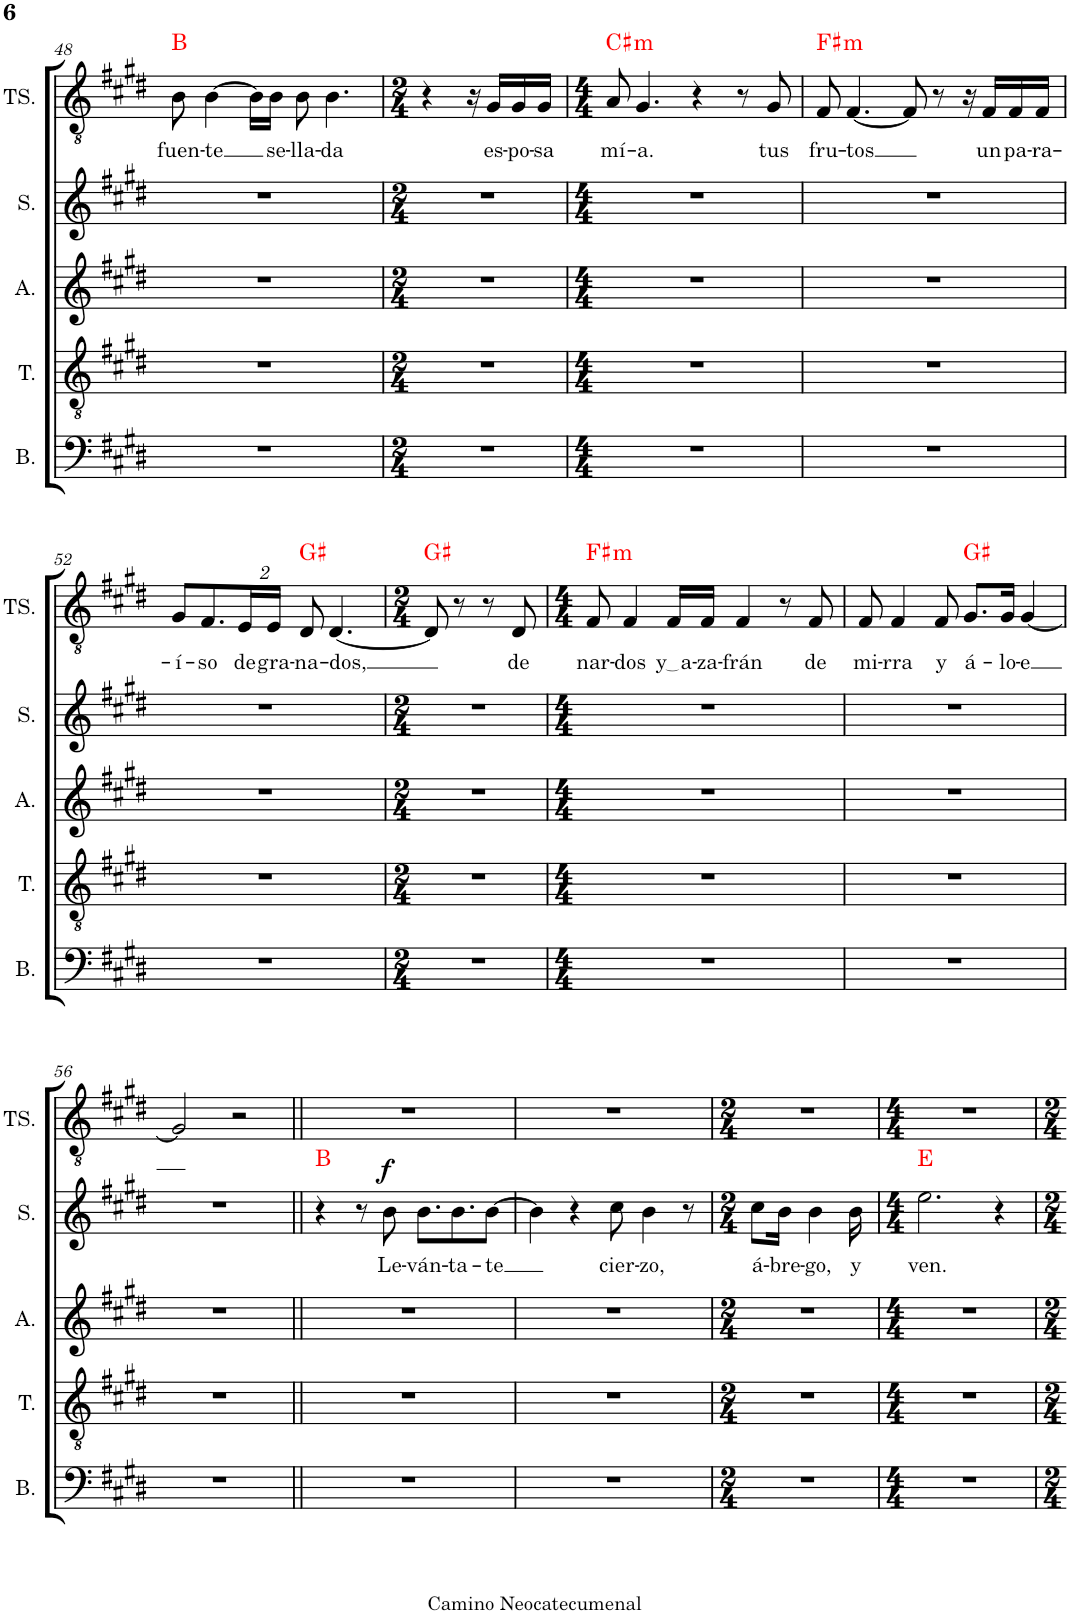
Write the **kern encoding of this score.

**kern	**harte	**kern	**kern	**kern	**kern	**text	**dynam	**harte	**kern	**text	**harte	**kern	**text	**harte
*part7	*part7	*part6	*part5	*part4	*part3	*part3	*part3	*part3	*part2	*part2	*part2	*part1	*part1	*part1
*staff7	*	*staff6	*staff5	*staff4	*staff3	*staff3	*staff3	*	*staff2	*staff2	*	*staff1	*staff1	*
*I"Guitarra clásica	*	*I"Bajo	*I"Tenor	*I"Alto	*I"Soprano	*	*	*	*I"Tenor	*	*	*I"Tenor Solista	*	*
*I'Guit.	*	*I'B.	*I'T.	*I'A.	*I'S.	*	*	*	*I'T.	*	*	*I'TS.	*	*
!!LO:PB:g=z
*clefGv2	*	*clefF4	*clefGv2	*clefG2	*clefG2	*	*	*	*clefGv2	*	*	*clefGv2	*	*
*k[f#c#g#d#]	*	*k[f#c#g#d#]	*k[f#c#g#d#]	*k[f#c#g#d#]	*k[f#c#g#d#]	*	*	*	*k[f#c#g#d#]	*	*	*k[f#c#g#d#]	*	*
*M4/4	*	*M4/4	*M4/4	*M4/4	*M4/4	*	*	*	*M4/4	*	*	*M4/4	*	*
=48	=48	=48	=48	=48	=48	=48	=48	=48	=48	=48	=48	=48	=48	=48
!	!	!	!	!	!	!	!	!	!	!	!	!	!LO:LY:b	!
8BB\ 8D#\ 8F#\ 8B\ 8d#\ 8b\L	.	1r	1r	1r	1r	.	.	.	8B	fuen-	B:maj	8B\	fuen-	B:maj
!	!	!	!	!	!	!	!	!	!	!	!	!	!LO:LY:b	!
8BB\ 8D#\ 8F#\ 8B\ 8d#\ 8b\J	.	.	.	.	.	.	.	.	[4B	-te	.	[4B\	-te	.
16BB\ 16D#\ 16F#\ 16B\ 16d#\ 16b\LL	.	.	.	.	.	.	.	.	.	.	.	.	.	.
16BB\ 16D#\ 16F#\ 16B\ 16d#\ 16b\J	.	.	.	.	.	.	.	.	.	.	.	.	.	.
16BB\ 16D#\ 16F#\ 16B\ 16d#\ 16b\L	.	.	.	.	.	.	.	.	16B\LL]	.	.	16B\LL]	.	.
!	!	!	!	!	!	!	!	!	!	!	!	!	!LO:LY:b	!
16BB\ 16D#\ 16F#\ 16B\ 16d#\ 16b\JJ	.	.	.	.	.	.	.	.	16B\JJ	se-	.	16B\JJ	se-	.
!	!	!	!	!	!	!	!	!	!	!	!	!	!LO:LY:b	!
8BB\ 8D#\ 8F#\ 8B\ 8d#\ 8b\L	.	.	.	.	.	.	.	.	8B	-lla-	.	8B\	-lla-	.
!	!	!	!	!	!	!	!	!	!	!	!	!	!LO:LY:b	!
8BB\ 8D#\ 8F#\ 8B\ 8d#\ 8b\J	.	.	.	.	.	.	.	.	4.B	-da	.	4.B\	-da	.
16BB\ 16D#\ 16F#\ 16B\ 16d#\ 16b\LL	.	.	.	.	.	.	.	.	.	.	.	.	.	.
16BB\ 16D#\ 16F#\ 16B\ 16d#\ 16b\J	.	.	.	.	.	.	.	.	.	.	.	.	.	.
16BB\ 16D#\ 16F#\ 16B\ 16d#\ 16b\L	.	.	.	.	.	.	.	.	.	.	.	.	.	.
16BB\ 16D#\ 16F#\ 16B\ 16d#\ 16b\JJ	.	.	.	.	.	.	.	.	.	.	.	.	.	.
=49	=49	=49	=49	=49	=49	=49	=49	=49	=49	=49	=49	=49	=49	=49
*M2/4	*	*M2/4	*M2/4	*M2/4	*M2/4	*	*	*	*M2/4	*	*	*M2/4	*	*
8BB\ 8D#\ 8F#\ 8B\ 8d#\ 8b\L	.	2r	2r	2r	2r	.	.	.	4r	.	.	4r	.	.
8BB\ 8D#\ 8F#\ 8B\ 8d#\ 8b\J	.	.	.	.	.	.	.	.	.	.	.	.	.	.
16BB\ 16D#\ 16F#\ 16B\ 16d#\ 16b\LL	.	.	.	.	.	.	.	.	16r	.	.	16r	.	.
!	!	!	!	!	!	!	!	!	!	!	!	!	!LO:LY:b	!
16BB\ 16D#\ 16F#\ 16B\ 16d#\ 16b\J	.	.	.	.	.	.	.	.	16G#/LL	es-	.	16G#/LL	es-	.
!	!	!	!	!	!	!	!	!	!	!	!	!	!LO:LY:b	!
16BB\ 16D#\ 16F#\ 16B\ 16d#\ 16b\L	.	.	.	.	.	.	.	.	16G#/	-po-	.	16G#/	-po-	.
!	!	!	!	!	!	!	!	!	!	!	!	!	!LO:LY:b	!
16BB\ 16D#\ 16F#\ 16B\ 16d#\ 16b\JJ	.	.	.	.	.	.	.	.	16G#/JJ	-sa	.	16G#/JJ	-sa	.
=50	=50	=50	=50	=50	=50	=50	=50	=50	=50	=50	=50	=50	=50	=50
*M4/4	*	*M4/4	*M4/4	*M4/4	*M4/4	*	*	*	*M4/4	*	*	*M4/4	*	*
!	!	!	!	!	!	!	!	!	!	!	!LO:H:kt=m	!	!LO:LY:b	!LO:H:kt=m
8C#/ 8G#/ 8c#/ 8e/ 8g#/L	.	1r	1r	1r	1r	.	.	.	8A	mí-	C#:min	8A/	mí-	C#:min
!	!	!	!	!	!	!	!	!	!	!	!	!	!LO:LY:b	!
8C#/ 8G#/ 8c#/ 8e/ 8g#/J	.	.	.	.	.	.	.	.	4.G#	-a.	.	4.G#/	-a.	.
16C#/ 16G#/ 16c#/ 16e/ 16g#/LL	.	.	.	.	.	.	.	.	.	.	.	.	.	.
16C#/ 16G#/ 16c#/ 16e/ 16g#/J	.	.	.	.	.	.	.	.	.	.	.	.	.	.
16C#/ 16G#/ 16c#/ 16e/ 16g#/L	.	.	.	.	.	.	.	.	.	.	.	.	.	.
16C#/ 16G#/ 16c#/ 16e/ 16g#/JJ	.	.	.	.	.	.	.	.	.	.	.	.	.	.
8C#/ 8G#/ 8c#/ 8e/ 8g#/L	.	.	.	.	.	.	.	.	4r	.	.	4r	.	.
8C#/ 8G#/ 8c#/ 8e/ 8g#/J	.	.	.	.	.	.	.	.	.	.	.	.	.	.
16C#/ 16G#/ 16c#/ 16e/ 16g#/LL	.	.	.	.	.	.	.	.	8r	.	.	8r	.	.
16C#/ 16G#/ 16c#/ 16e/ 16g#/J	.	.	.	.	.	.	.	.	.	.	.	.	.	.
!	!	!	!	!	!	!	!	!	!	!	!	!	!LO:LY:b	!
16C#/ 16G#/ 16c#/ 16e/ 16g#/L	.	.	.	.	.	.	.	.	8G#	tus	.	8G#/	tus	.
16C#/ 16G#/ 16c#/ 16e/ 16g#/JJ	.	.	.	.	.	.	.	.	.	.	.	.	.	.
=51	=51	=51	=51	=51	=51	=51	=51	=51	=51	=51	=51	=51	=51	=51
!	!	!	!	!	!	!	!	!	!	!	!LO:H:kt=m	!	!LO:LY:b	!LO:H:kt=m
8F#\ 8c#\ 8f#\ 8a\L	.	1r	1r	1r	1r	.	.	.	8F#	fru-	F#:min	8F#/	fru-	F#:min
!	!	!	!	!	!	!	!	!	!	!	!	!	!LO:LY:b	!
8F#\ 8c#\ 8f#\ 8a\J	.	.	.	.	.	.	.	.	[4.F#	-tos	.	[4.F#/	-tos	.
16F#\ 16c#\ 16f#\ 16a\LL	.	.	.	.	.	.	.	.	.	.	.	.	.	.
16F#\ 16c#\ 16f#\ 16a\J	.	.	.	.	.	.	.	.	.	.	.	.	.	.
16F#\ 16c#\ 16f#\ 16a\L	.	.	.	.	.	.	.	.	.	.	.	.	.	.
16F#\ 16c#\ 16f#\ 16a\JJ	.	.	.	.	.	.	.	.	.	.	.	.	.	.
8F#\ 8c#\ 8f#\ 8a\L	.	.	.	.	.	.	.	.	8F#]	.	.	8F#/]	.	.
8F#\ 8c#\ 8f#\ 8a\J	.	.	.	.	.	.	.	.	8r	.	.	8r	.	.
16F#\ 16c#\ 16f#\ 16a\LL	.	.	.	.	.	.	.	.	16r	.	.	16r	.	.
!	!	!	!	!	!	!	!	!	!	!	!	!	!LO:LY:b	!
16F#\ 16c#\ 16f#\ 16a\J	.	.	.	.	.	.	.	.	16F#/LL	un	.	16F#/LL	un	.
!	!	!	!	!	!	!	!	!	!	!	!	!	!LO:LY:b	!
16F#\ 16c#\ 16f#\ 16a\L	.	.	.	.	.	.	.	.	16F#/	pa-	.	16F#/	pa-	.
!	!	!	!	!	!	!	!	!	!	!	!	!	!LO:LY:b	!
16F#\ 16c#\ 16f#\ 16a\JJ	.	.	.	.	.	.	.	.	16F#/JJ	-ra-	.	16F#/JJ	-ra-	.
!!LO:LB:g=z
=52	=52	=52	=52	=52	=52	=52	=52	=52	=52	=52	=52	=52	=52	=52
!	!	!	!	!	!	!	!	!	!	!	!	!	!LO:LY:b	!
8F#\ 8c#\ 8f#\ 8a\L	.	1r	1r	1r	1r	.	.	.	8G#/L	-í-	.	8G#/L	-í-	.
!	!	!	!	!	!	!	!	!	!	!	!	!	!LO:LY:b	!
8F#\ 8c#\ 8f#\ 8a\J	.	.	.	.	.	.	.	.	8.F#/J	-so	.	8.F#/	-so	.
16F#\ 16c#\ 16f#\ 16a\LL	.	.	.	.	.	.	.	.	.	.	.	.	.	.
*	*	*	*	*	*	*	*	*	*Xbrackettup	*	*	*Xbrackettup	*	*
!	!	!	!	!	!	!	!	!	!	!	!	!	!LO:LY:b	!
16F#\ 16c#\ 16f#\ 16a\J	.	.	.	.	.	.	.	.	32%3E/LL	de	.	32%3E/L	de	.
16F#\ 16c#\ 16f#\ 16a\L	.	.	.	.	.	.	.	.	.	.	.	.	.	.
!	!	!	!	!	!	!	!	!	!	!	!	!	!LO:LY:b	!
.	.	.	.	.	.	.	.	.	32%3E/JJ	gra-	.	32%3E/JJ	gra-	.
16F#\ 16c#\ 16f#\ 16a\JJ	.	.	.	.	.	.	.	.	.	.	.	.	.	.
!	!	!	!	!	!	!	!	!	!	!	!	!	!LO:LY:b	!
2r	.	.	.	.	.	.	.	.	8D#	-na-	G#:maj	8D#/	-na-	G#:maj
!	!	!	!	!	!	!	!	!	!	!	!	!	!LO:LY:b	!
.	.	.	.	.	.	.	.	.	[4.D#	-dos,	.	[4.D#/	-dos,	.
=53	=53	=53	=53	=53	=53	=53	=53	=53	=53	=53	=53	=53	=53	=53
*M2/4	*	*M2/4	*M2/4	*M2/4	*M2/4	*	*	*	*M2/4	*	*	*M2/4	*	*
8GG#/ 8D#/ 8G#/ 8B#X/ 8d#/ 8g#/L	.	2r	2r	2r	2r	.	.	.	8D#]	-na-	G#:maj	8D#/]	.	G#:maj
8GG#/ 8D#/ 8G#/ 8B#/ 8d#/ 8g#/J	.	.	.	.	.	.	.	.	8r	.	.	8r	.	.
16GG#/ 16D#/ 16G#/ 16B#/ 16d#/ 16g#/LL	.	.	.	.	.	.	.	.	8r	.	.	8r	.	.
16GG#/ 16D#/ 16G#/ 16B#/ 16d#/ 16g#/J	.	.	.	.	.	.	.	.	.	.	.	.	.	.
!	!	!	!	!	!	!	!	!	!	!	!	!	!LO:LY:b	!
16GG#/ 16D#/ 16G#/ 16B#/ 16d#/ 16g#/L	.	.	.	.	.	.	.	.	8D#	de	.	8D#/	de	.
16GG#/ 16D#/ 16G#/ 16B#/ 16d#/ 16g#/JJ	.	.	.	.	.	.	.	.	.	.	.	.	.	.
=54	=54	=54	=54	=54	=54	=54	=54	=54	=54	=54	=54	=54	=54	=54
*M4/4	*	*M4/4	*M4/4	*M4/4	*M4/4	*	*	*	*M4/4	*	*	*M4/4	*	*
!	!	!	!	!	!	!	!	!	!	!	!LO:H:kt=m	!	!LO:LY:b	!LO:H:kt=m
8F#\ 8c#\ 8f#\ 8a\L	.	1r	1r	1r	1r	.	.	.	8F#	nar-	F#:min	8F#/	nar-	F#:min
!	!	!	!	!	!	!	!	!	!	!	!	!	!LO:LY:b	!
8F#\ 8c#\ 8f#\ 8a\J	.	.	.	.	.	.	.	.	4F#	-dos	.	4F#/	-dos	.
16F#\ 16c#\ 16f#\ 16a\LL	.	.	.	.	.	.	.	.	.	.	.	.	.	.
16F#\ 16c#\ 16f#\ 16a\J	.	.	.	.	.	.	.	.	.	.	.	.	.	.
!	!	!	!	!	!	!	!	!	!	!	!	!	!LO:LY:b	!
16F#\ 16c#\ 16f#\ 16a\L	.	.	.	.	.	.	.	.	16F#/LL	y a	.	16F#/LL	y a	.
!	!	!	!	!	!	!	!	!	!	!	!	!	!LO:LY:b	!
16F#\ 16c#\ 16f#\ 16a\JJ	.	.	.	.	.	.	.	.	16F#/JJ	-za-	.	16F#/JJ	-za-	.
!	!	!	!	!	!	!	!	!	!	!	!	!	!LO:LY:b	!
8F#\ 8c#\ 8f#\ 8a\L	.	.	.	.	.	.	.	.	4F#	-frán	.	4F#/	-frán	.
8F#\ 8c#\ 8f#\ 8a\J	.	.	.	.	.	.	.	.	.	.	.	.	.	.
16F#\ 16c#\ 16f#\ 16a\LL	.	.	.	.	.	.	.	.	8r	.	.	8r	.	.
16F#\ 16c#\ 16f#\ 16a\J	.	.	.	.	.	.	.	.	.	.	.	.	.	.
!	!	!	!	!	!	!	!	!	!	!	!	!	!LO:LY:b	!
16F#\ 16c#\ 16f#\ 16a\L	.	.	.	.	.	.	.	.	8F#	de	.	8F#/	de	.
16F#\ 16c#\ 16f#\ 16a\JJ	.	.	.	.	.	.	.	.	.	.	.	.	.	.
=55	=55	=55	=55	=55	=55	=55	=55	=55	=55	=55	=55	=55	=55	=55
!	!	!	!	!	!	!	!	!	!	!	!	!	!LO:LY:b	!
8F#\ 8c#\ 8f#\ 8a\L	.	1r	1r	1r	1r	.	.	.	8F#	mi-	.	8F#/	mi-	.
!	!	!	!	!	!	!	!	!	!	!	!	!	!LO:LY:b	!
8F#\ 8c#\ 8f#\ 8a\J	.	.	.	.	.	.	.	.	4F#	-rra	.	4F#/	-rra	.
16F#\ 16c#\ 16f#\ 16a\LL	.	.	.	.	.	.	.	.	.	.	.	.	.	.
16F#\ 16c#\ 16f#\ 16a\J	.	.	.	.	.	.	.	.	.	.	.	.	.	.
!	!	!	!	!	!	!	!	!	!	!	!	!	!LO:LY:b	!
16F#\ 16c#\ 16f#\ 16a\L	.	.	.	.	.	.	.	.	8F#	y	.	8F#/	y	.
16F#\ 16c#\ 16f#\ 16a\JJ	.	.	.	.	.	.	.	.	.	.	.	.	.	.
!	!	!	!	!	!	!	!	!	!	!	!	!	!LO:LY:b	!
8GG#/ 8D#/ 8G#/ 8B#X/ 8d#/ 8g#/L	.	.	.	.	.	.	.	.	[8G#/L	á-	G#:maj	8.G#/L	á-	G#:maj
8GG#/ 8D#/ 8G#/ 8B#/ 8d#/ 8g#/J	.	.	.	.	.	.	.	.	16G#/L]	.	.	.	.	.
!	!	!	!	!	!	!	!	!	!	!	!	!	!LO:LY:b	!
.	.	.	.	.	.	.	.	.	16G#/JJ	-lo-	.	16G#/Jk	-lo-	.
!	!	!	!	!	!	!	!	!	!	!	!	!	!LO:LY:b	!
16GG#/ 16D#/ 16G#/ 16B#/ 16d#/ 16g#/LL	.	.	.	.	.	.	.	.	[4G#	-e	.	[4G#/	-e	.
16GG#/ 16D#/ 16G#/ 16B#/ 16d#/ 16g#/J	.	.	.	.	.	.	.	.	.	.	.	.	.	.
16GG#/ 16D#/ 16G#/ 16B#/ 16d#/ 16g#/L	.	.	.	.	.	.	.	.	.	.	.	.	.	.
16GG#/ 16D#/ 16G#/ 16B#/ 16d#/ 16g#/JJ	.	.	.	.	.	.	.	.	.	.	.	.	.	.
!!LO:LB:g=z
=56	=56	=56	=56	=56	=56	=56	=56	=56	=56	=56	=56	=56	=56	=56
8GG#/ 8D#/ 8G#/ 8B#X/ 8d#/ 8g#/L	.	1r	1r	1r	1r	.	.	.	2G#]	.	.	2G#/]	.	.
8GG#/ 8D#/ 8G#/ 8B#/ 8d#/ 8g#/J	.	.	.	.	.	.	.	.	.	.	.	.	.	.
16GG#/ 16D#/ 16G#/ 16B#/ 16d#/ 16g#/LL	.	.	.	.	.	.	.	.	.	.	.	.	.	.
16GG#/ 16D#/ 16G#/ 16B#/ 16d#/ 16g#/J	.	.	.	.	.	.	.	.	.	.	.	.	.	.
16GG#/ 16D#/ 16G#/ 16B#/ 16d#/ 16g#/L	.	.	.	.	.	.	.	.	.	.	.	.	.	.
16GG#/ 16D#/ 16G#/ 16B#/ 16d#/ 16g#/JJ	.	.	.	.	.	.	.	.	.	.	.	.	.	.
8GG#/ 8D#/ 8G#/ 8B#/ 8d#/ 8g#/L	.	.	.	.	.	.	.	.	2r	.	.	2r	.	.
8GG#/ 8D#/ 8G#/ 8B#/ 8d#/ 8g#/J	.	.	.	.	.	.	.	.	.	.	.	.	.	.
16GG#/ 16D#/ 16G#/ 16B#/ 16d#/ 16g#/LL	.	.	.	.	.	.	.	.	.	.	.	.	.	.
16GG#/ 16D#/ 16G#/ 16B#/ 16d#/ 16g#/J	.	.	.	.	.	.	.	.	.	.	.	.	.	.
16GG#/ 16D#/ 16G#/ 16B#/ 16d#/ 16g#/L	.	.	.	.	.	.	.	.	.	.	.	.	.	.
16GG#/ 16D#/ 16G#/ 16B#/ 16d#/ 16g#/JJ	.	.	.	.	.	.	.	.	.	.	.	.	.	.
=57||	=57||	=57||	=57||	=57||	=57||	=57||	=57||	=57||	=57||	=57||	=57||	=57||	=57||	=57||
8BB\ 8D#\ 8F#\ 8B\ 8d#\ 8b\L	.	1r	1r	1r	4r	.	.	B:maj	1r	.	.	1r	.	.
8BB\ 8D#\ 8F#\ 8B\ 8d#\ 8b\J	.	.	.	.	.	.	.	.	.	.	.	.	.	.
16BB\ 16D#\ 16F#\ 16B\ 16d#\ 16b\LL	.	.	.	.	8r	.	.	.	.	.	.	.	.	.
16BB\ 16D#\ 16F#\ 16B\ 16d#\ 16b\J	.	.	.	.	.	.	.	.	.	.	.	.	.	.
!	!	!	!	!	!	!LO:LY:b	!LO:DY:a	!	!	!	!	!	!	!
16BB\ 16D#\ 16F#\ 16B\ 16d#\ 16b\L	.	.	.	.	8b\	Le-	f	.	.	.	.	.	.	.
16BB\ 16D#\ 16F#\ 16B\ 16d#\ 16b\JJ	.	.	.	.	.	.	.	.	.	.	.	.	.	.
!	!	!	!	!	!	!LO:LY:b	!	!	!	!	!	!	!	!
8BB\ 8D#\ 8F#\ 8B\ 8d#\ 8b\L	.	.	.	.	8.b\L	-ván-	.	.	.	.	.	.	.	.
8BB\ 8D#\ 8F#\ 8B\ 8d#\ 8b\J	.	.	.	.	.	.	.	.	.	.	.	.	.	.
!	!	!	!	!	!	!LO:LY:b	!	!	!	!	!	!	!	!
.	.	.	.	.	8.b\	-ta-	.	.	.	.	.	.	.	.
16BB\ 16D#\ 16F#\ 16B\ 16d#\ 16b\LL	.	.	.	.	.	.	.	.	.	.	.	.	.	.
16BB\ 16D#\ 16F#\ 16B\ 16d#\ 16b\J	.	.	.	.	.	.	.	.	.	.	.	.	.	.
!	!	!	!	!	!	!LO:LY:b	!	!	!	!	!	!	!	!
16BB\ 16D#\ 16F#\ 16B\ 16d#\ 16b\L	.	.	.	.	[8b\J	-te	.	.	.	.	.	.	.	.
16BB\ 16D#\ 16F#\ 16B\ 16d#\ 16b\JJ	.	.	.	.	.	.	.	.	.	.	.	.	.	.
=58	=58	=58	=58	=58	=58	=58	=58	=58	=58	=58	=58	=58	=58	=58
8BB\ 8D#\ 8F#\ 8B\ 8d#\ 8b\L	.	1r	1r	1r	4b\]	.	.	.	1r	.	.	1r	.	.
8BB\ 8D#\ 8F#\ 8B\ 8d#\ 8b\J	.	.	.	.	.	.	.	.	.	.	.	.	.	.
16BB\ 16D#\ 16F#\ 16B\ 16d#\ 16b\LL	.	.	.	.	4r	.	.	.	.	.	.	.	.	.
16BB\ 16D#\ 16F#\ 16B\ 16d#\ 16b\J	.	.	.	.	.	.	.	.	.	.	.	.	.	.
16BB\ 16D#\ 16F#\ 16B\ 16d#\ 16b\L	.	.	.	.	.	.	.	.	.	.	.	.	.	.
16BB\ 16D#\ 16F#\ 16B\ 16d#\ 16b\JJ	.	.	.	.	.	.	.	.	.	.	.	.	.	.
!	!	!	!	!	!	!LO:LY:b	!	!	!	!	!	!	!	!
8BB\ 8D#\ 8F#\ 8B\ 8d#\ 8b\L	.	.	.	.	8cc#\	cier-	.	.	.	.	.	.	.	.
!	!	!	!	!	!	!LO:LY:b	!	!	!	!	!	!	!	!
8BB\ 8D#\ 8F#\ 8B\ 8d#\ 8b\J	.	.	.	.	4b\	-zo,	.	.	.	.	.	.	.	.
16BB\ 16D#\ 16F#\ 16B\ 16d#\ 16b\LL	.	.	.	.	.	.	.	.	.	.	.	.	.	.
16BB\ 16D#\ 16F#\ 16B\ 16d#\ 16b\J	.	.	.	.	.	.	.	.	.	.	.	.	.	.
16BB\ 16D#\ 16F#\ 16B\ 16d#\ 16b\L	.	.	.	.	8r	.	.	.	.	.	.	.	.	.
16BB\ 16D#\ 16F#\ 16B\ 16d#\ 16b\JJ	.	.	.	.	.	.	.	.	.	.	.	.	.	.
=59	=59	=59	=59	=59	=59	=59	=59	=59	=59	=59	=59	=59	=59	=59
*M2/4	*	*M2/4	*M2/4	*M2/4	*M2/4	*	*	*	*M2/4	*	*	*M2/4	*	*
!	!	!	!	!	!	!LO:LY:b	!	!	!	!	!	!	!	!
8BB\ 8D#\ 8F#\ 8B\ 8d#\ 8b\L	.	2r	2r	2r	8cc#\L	á-	.	.	2r	.	.	2r	.	.
!	!	!	!	!	!	!LO:LY:b	!	!	!	!	!	!	!	!
8BB\ 8D#\ 8F#\ 8B\ 8d#\ 8b\J	.	.	.	.	16b\Jk	-bre-	.	.	.	.	.	.	.	.
!	!	!	!	!	!	!LO:LY:b	!	!	!	!	!	!	!	!
.	.	.	.	.	4b\	-go,	.	.	.	.	.	.	.	.
16BB\ 16D#\ 16F#\ 16B\ 16d#\ 16b\LL	.	.	.	.	.	.	.	.	.	.	.	.	.	.
16BB\ 16D#\ 16F#\ 16B\ 16d#\ 16b\J	.	.	.	.	.	.	.	.	.	.	.	.	.	.
16BB\ 16D#\ 16F#\ 16B\ 16d#\ 16b\L	.	.	.	.	.	.	.	.	.	.	.	.	.	.
!	!	!	!	!	!	!LO:LY:b	!	!	!	!	!	!	!	!
16BB\ 16D#\ 16F#\ 16B\ 16d#\ 16b\JJ	.	.	.	.	16b\	y	.	.	.	.	.	.	.	.
=60	=60	=60	=60	=60	=60	=60	=60	=60	=60	=60	=60	=60	=60	=60
*M4/4	*	*M4/4	*M4/4	*M4/4	*M4/4	*	*	*	*M4/4	*	*	*M4/4	*	*
!	!	!	!	!	!	!LO:LY:b	!	!	!	!	!	!	!	!
8BB/ 8E/ 8G#/ 8B/ 8e/ 8g#/L	E:maj	1r	1r	1r	2.ee\	ven.	.	E:maj	1r	.	.	1r	.	.
8BB/ 8E/ 8G#/ 8B/ 8e/ 8g#/J	.	.	.	.	.	.	.	.	.	.	.	.	.	.
16BB/ 16E/ 16G#/ 16B/ 16e/ 16g#/LL	.	.	.	.	.	.	.	.	.	.	.	.	.	.
16BB/ 16E/ 16G#/ 16B/ 16e/ 16g#/J	.	.	.	.	.	.	.	.	.	.	.	.	.	.
16BB/ 16E/ 16G#/ 16B/ 16e/ 16g#/L	.	.	.	.	.	.	.	.	.	.	.	.	.	.
16BB/ 16E/ 16G#/ 16B/ 16e/ 16g#/JJ	.	.	.	.	.	.	.	.	.	.	.	.	.	.
8BB/ 8E/ 8G#/ 8B/ 8e/ 8g#/L	.	.	.	.	.	.	.	.	.	.	.	.	.	.
8BB/ 8E/ 8G#/ 8B/ 8e/ 8g#/J	.	.	.	.	.	.	.	.	.	.	.	.	.	.
16BB/ 16E/ 16G#/ 16B/ 16e/ 16g#/LL	.	.	.	.	4r	.	.	.	.	.	.	.	.	.
16BB/ 16E/ 16G#/ 16B/ 16e/ 16g#/J	.	.	.	.	.	.	.	.	.	.	.	.	.	.
16BB/ 16E/ 16G#/ 16B/ 16e/ 16g#/L	.	.	.	.	.	.	.	.	.	.	.	.	.	.
16BB/ 16E/ 16G#/ 16B/ 16e/ 16g#/JJ	.	.	.	.	.	.	.	.	.	.	.	.	.	.
=	=	=	=	=	=	=	=	=	=	=	=	=	=	=
*-	*-	*-	*-	*-	*-	*-	*-	*-	*-	*-	*-	*-	*-	*-
